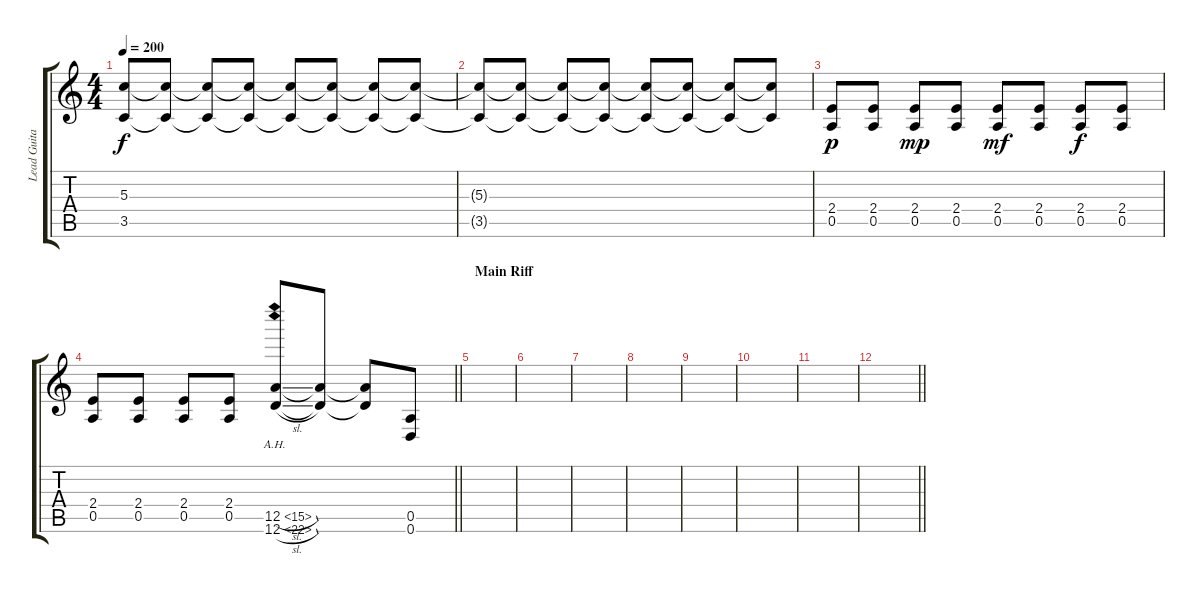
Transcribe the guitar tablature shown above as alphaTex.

\track ("Lead Guitar" "Lead Guita") {instrument overdrivenguitar}
\staff {score tabs}
\tuning (E4 B3 G3 D3 A2 D2) {hide}
\ts (4 4)
\tempo 200
\clef g2
\ks c
(5.3 3.5).8{dy f} (5.3{t} 3.5{t}).8 (5.3{t} 3.5{t}).8 (5.3{t} 3.5{t}).8 (5.3{t} 3.5{t}).8 (5.3{t} 3.5{t}).8 (5.3{t} 3.5{t}).8 (5.3{t} 3.5{t}).8 |
(5.3{t} 3.5{t}).8 (5.3{t} 3.5{t}).8 (5.3{t} 3.5{t}).8 (5.3{t} 3.5{t}).8 (5.3{t} 3.5{t}).8 (5.3{t} 3.5{t}).8 (5.3{t} 3.5{t}).8 (5.3{t} 3.5{t}).8 |
(2.4 0.5).8{dy p} (2.4 0.5).8 (2.4 0.5).8{dy mp} (2.4 0.5).8 (2.4 0.5).8{dy mf} (2.4 0.5).8 (2.4 0.5).8{dy f} (2.4 0.5).8 |
\barLineRight lightlight
(2.4 0.5).8 (2.4 0.5).8 (2.4 0.5).8 (2.4 0.5).8 (12.5{ah 3 sl} 12.6{ah 10 sl}).8 (12.5{t} 12.6{t}).8 (12.5{t} 12.6{t}).8 (0.5 0.6).8 |
\section ("" "Main Riff")
|
|
|
|
|
|
|
\barLineRight lightlight
